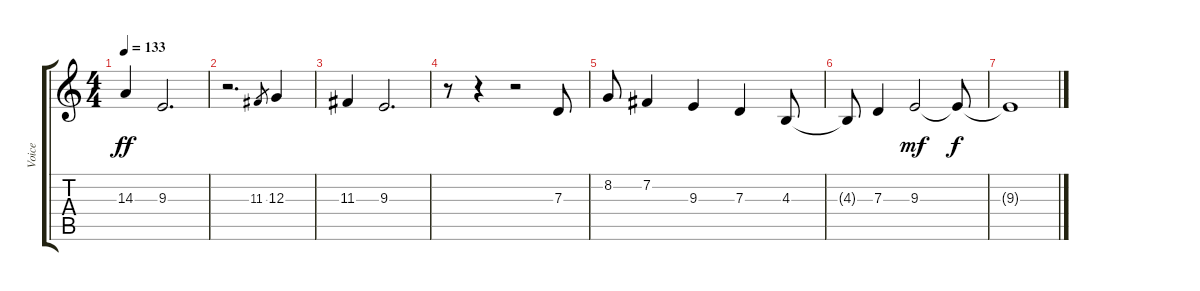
\track ("Voice" "Voice") {instrument sopranosax}
\staff {score tabs}
\tuning (E4 B3 G3 D3 A2 E2) {hide}
\ts (4 4)
\tempo 133
\clef g2
\ks c
14.3.4{dy ff} 9.3.2{d} |
r.2{d} 11.3.8{gr} 12.3.4 |
11.3.4 9.3.2{d} |
r.8 r.4 r.2 7.3.8 |
8.2.8 7.2.4 9.3.4 7.3.4 4.3.8 |
4.3{t}.8 7.3.4 9.3.2{dy mf} 9.3{t}.8{dy f} |
9.3{t}.1
